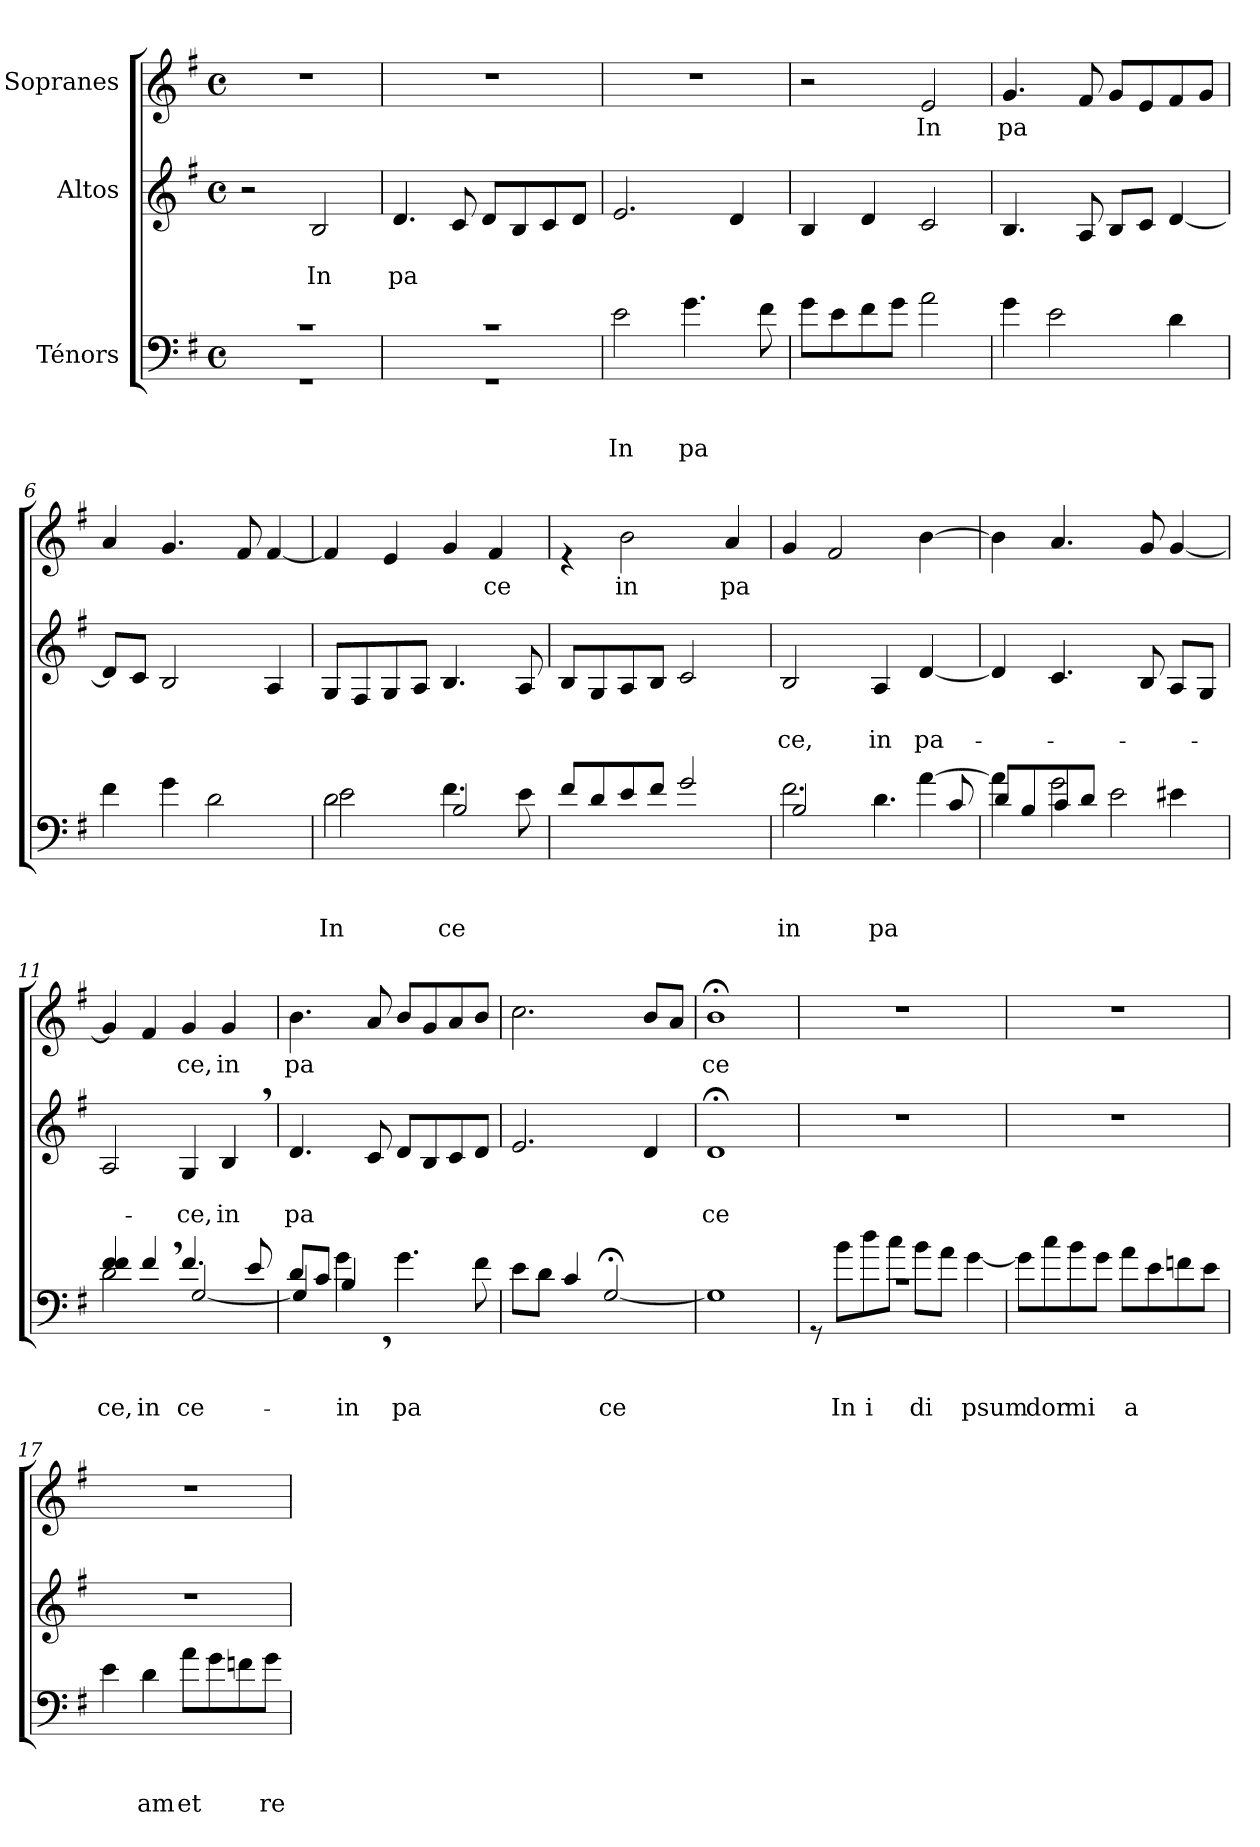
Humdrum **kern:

**kern	**text	**text	**text	**kern	**text	**text	**kern	**text
*part3	*part3	*part3	*part3	*part2	*part2	*part2	*part1	*part1
*staff3	*staff3	*staff3	*staff3	*staff2	*staff2	*staff2	*staff1	*staff1
*I"Ténors	*	*	*	*I"Altos	*	*	*I"Sopranes	*
*clefF4	*	*	*	*clefG2	*	*	*clefG2	*
*ITrd7c12	*	*	*	*	*	*	*	*
*k[f#]	*	*	*	*k[f#]	*	*	*k[f#]	*
*G:	*	*	*	*G:	*	*	*G:	*
*M4/4	*	*	*	*M4/4	*	*	*M4/4	*
*met(c)	*	*	*	*met(c)	*	*	*met(c)	*
=1	=1	=1	=1	=1	=1	=1	=1	=1
*^	*	*	*	*	*	*	*	*
1rc	1r	.	.	.	2r	.	.	1r	.
!	!	!	!	!	!	!	!LO:LY:b	!	!
.	.	.	.	.	2B/	.	In	.	.
=2	=2	=2	=2	=2	=2	=2	=2	=2	=2
!	!	!	!	!	!	!	!LO:LY:b	!	!
1rc	1r	.	.	.	4.d/	.	pa	1r	.
.	.	.	.	.	8c/	.	.	.	.
.	.	.	.	.	8d/L	.	.	.	.
.	.	.	.	.	8B/	.	.	.	.
.	.	.	.	.	8c/	.	.	.	.
.	.	.	.	.	8d/J	.	.	.	.
*v	*v	*	*	*	*	*	*	*	*
=3	=3	=3	=3	=3	=3	=3	=3	=3
!	!	!	!LO:LY:b	!	!	!	!	!
2E\	.	.	In	2.e/	.	.	1r	.
!	!	!	!LO:LY:b	!	!	!	!	!
4.G\	.	.	pa	.	.	.	.	.
.	.	.	.	4d/	.	.	.	.
8F#\	.	.	.	.	.	.	.	.
=4	=4	=4	=4	=4	=4	=4	=4	=4
8G\L	.	.	.	4B/	.	.	2r	.
8E\	.	.	.	.	.	.	.	.
8F#\	.	.	.	4d/	.	.	.	.
8G\J	.	.	.	.	.	.	.	.
!	!	!	!	!	!	!	!	!LO:LY:b
2A\	.	.	.	2c/	.	.	2e/	In
=5	=5	=5	=5	=5	=5	=5	=5	=5
!	!	!	!	!	!	!	!	!LO:LY:b
4G\	.	.	.	4.B/	.	.	4.g/	pa
2E\	.	.	.	.	.	.	.	.
.	.	.	.	8A/	.	.	8f#/	.
.	.	.	.	8B/L	.	.	8g/L	.
.	.	.	.	8c/J	.	.	8e/	.
4D\	.	.	.	[<4d/	.	.	8f#/	.
.	.	.	.	.	.	.	8g/J	.
=6	=6	=6	=6	=6	=6	=6	=6	=6
4F#\	.	.	.	8d/L]	.	.	4a/	.
.	.	.	.	8c/J	.	.	.	.
4G\	.	.	.	2B/	.	.	4.g/	.
2D\	.	.	.	.	.	.	.	.
.	.	.	.	.	.	.	8f#/	.
.	.	.	.	4A/	.	.	[<4f#/	.
!!LO:LB:g=z
=7	=7	=7	=7	=7	=7	=7	=7	=7
!	!	!	!LO:LY:b	!	!	!	!	!
*^	*	*	*	*	*	*	*	*
2D\	2E\	.	.	In	8G/L	.	.	4f#/]	.
.	.	.	.	.	8F#/	.	.	.	.
.	.	.	.	.	8G/	.	.	4e/	.
.	.	.	.	.	8A/J	.	.	.	.
!	!	!	!	!LO:LY:b	!	!	!	!	!
!	!	!	!	!LO:LY:b	!	!	!	!	!
4.F#\	2BB/	.	.	ce	4.B/	.	.	4g/	.
!	!	!	!	!	!	!	!	!	!LO:LY:b
.	.	.	.	.	.	.	.	4f#/	ce
8E\	.	.	.	.	8A/	.	.	.	.
*v	*v	*	*	*	*	*	*	*	*
=8	=8	=8	=8	=8	=8	=8	=8	=8
8F#/L	.	.	.	8B/L	.	.	4re	.
8D/	.	.	.	8G/	.	.	.	.
!	!	!	!	!	!	!	!	!LO:LY:b
8E/	.	.	.	8A/	.	.	2b\	in
8F#/J	.	.	.	8B/J	.	.	.	.
2G/	.	.	.	2c/	.	.	.	.
!	!	!	!	!	!	!	!	!LO:LY:b
.	.	.	.	.	.	.	4a/	pa
=9	=9	=9	=9	=9	=9	=9	=9	=9
*^	*	*	*	*	*	*	*	*
!	!	!	!	!LO:LY:b	!	!	!LO:LY:b	!	!
2.F#\	2BB/	.	.	in	2B/	.	ce,	4g/	.
.	.	.	.	.	.	.	.	2f#/	.
!	!	!	!	!LO:LY:b	!	!	!LO:LY:b	!	!
.	4.D\	.	.	pa	4A/	.	in	.	.
!	!	!	!	!	!	!	!LO:LY:b	!	!
[>4A\	.	.	.	.	[<4d/	.	pa-	[>4b\	.
.	8C/	.	.	.	.	.	.	.	.
=10	=10	=10	=10	=10	=10	=10	=10	=10	=10
4A\]	8D/L	.	.	.	4d/]	.	.	4b\]	.
.	8BB/	.	.	.	.	.	.	.	.
2G\	8C/	.	.	.	4.c/	.	.	4.a/	.
.	8D/J	.	.	.	.	.	.	.	.
.	2E\	.	.	.	.	.	.	.	.
.	.	.	.	.	8B/	.	.	8g/	.
4E#X\	.	.	.	.	8A/L	.	.	[<4g/	.
.	.	.	.	.	8G/J	.	.	.	.
=11	=11	=11	=11	=11	=11	=11	=11	=11	=11
!	!	!	!	!LO:LY:b	!	!	!	!	!
4F#/ 4F#/	2D\	.	.	ce,	2A/	.	.	4g/]	.
!	!	!	!	!LO:LY:b	!	!	!	!	!
4F#,</	.	.	.	in	.	.	.	4f#/	.
!	!	!	!	!LO:LY:b	!	!	!	!	!
!	!	!	!	!LO:LY:b	!	!	!LO:LY:b	!	!LO:LY:b
4.F#/	[<2GG/	.	.	ce-	4G/	.	-ce,	4g/	ce,
!	!	!	!	!	!	!	!LO:LY:b	!	!LO:LY:b
.	.	.	.	.	4B,</	.	in	4g/	in
8E/	.	.	.	.	.	.	.	.	.
=12	=12	=12	=12	=12	=12	=12	=12	=12	=12
!	!	!	!	!	!	!	!LO:LY:b	!	!LO:LY:b
8D/L	4GG/]	.	.	.	4.d/	.	pa	4.b\	pa
8C/J	.	.	.	.	.	.	.	.	.
!	!	!	!	!LO:LY:b	!	!	!	!	!
!	!	!	!	!LO:LY:b	!	!	!	!	!
4BB/	4G,<\	.	.	in	.	.	.	.	.
.	.	.	.	.	8c/	.	.	8a/	.
!	!	!	!	!LO:LY:b	!	!	!	!	!
2ryy	4.G\	.	.	pa	8d/L	.	.	8b/L	.
.	.	.	.	.	8B/	.	.	8g/	.
.	.	.	.	.	8c/	.	.	8a/	.
.	8F#\	.	.	.	8d/J	.	.	8b/J	.
*v	*v	*	*	*	*	*	*	*	*
!!LO:LB:g=z
=13	=13	=13	=13	=13	=13	=13	=13	=13
8E\L	.	.	.	2.e/	.	.	2.cc\	.
8D\J	.	.	.	.	.	.	.	.
4C/	.	.	.	.	.	.	.	.
!	!	!	!LO:LY:b	!	!	!	!	!
[<2GG;/	.	.	ce	.	.	.	.	.
.	.	.	.	4d/	.	.	8b/L	.
.	.	.	.	.	.	.	8a/J	.
=14	=14	=14	=14	=14	=14	=14	=14	=14
!	!	!	!	!	!	!LO:LY:b	!	!LO:LY:b
1GG]	.	.	.	1d;	.	ce	1b;<	ce
=15	=15	=15	=15	=15	=15	=15	=15	=15
*^	*	*	*	*	*	*	*	*
1rc	8rGG	.	.	.	1r	.	.	1r	.
!	!	!	!	!LO:LY:b	!	!	!	!	!
.	8B\L	.	.	In	.	.	.	.	.
!	!	!	!	!LO:LY:b	!	!	!	!	!
.	8d\	.	.	i	.	.	.	.	.
.	8c\J	.	.	.	.	.	.	.	.
!	!	!	!	!LO:LY:b	!	!	!	!	!
.	8B\L	.	.	di	.	.	.	.	.
.	8A\J	.	.	.	.	.	.	.	.
!	!	!	!	!LO:LY:b	!	!	!	!	!
.	[>4G\	.	.	psum	.	.	.	.	.
*v	*v	*	*	*	*	*	*	*	*
=16	=16	=16	=16	=16	=16	=16	=16	=16
8G\L]	.	.	.	1r	.	.	1r	.
!	!	!	!LO:LY:b	!	!	!	!	!
8c\	.	.	dor	.	.	.	.	.
!	!	!	!LO:LY:b	!	!	!	!	!
8B\	.	.	mi	.	.	.	.	.
8G\J	.	.	.	.	.	.	.	.
!	!	!	!LO:LY:b	!	!	!	!	!
8A\L	.	.	a	.	.	.	.	.
8E\	.	.	.	.	.	.	.	.
8Fn\	.	.	.	.	.	.	.	.
8E\J	.	.	.	.	.	.	.	.
=17	=17	=17	=17	=17	=17	=17	=17	=17
4E\	.	.	.	1r	.	.	1r	.
!	!	!	!LO:LY:b	!	!	!	!	!
4D\	.	.	am	.	.	.	.	.
!	!	!	!LO:LY:b	!	!	!	!	!
8A\L	.	.	et	.	.	.	.	.
8G\	.	.	.	.	.	.	.	.
8Fn\	.	.	.	.	.	.	.	.
!	!	!	!LO:LY:b	!	!	!	!	!
8G\J	.	.	re	.	.	.	.	.
=	=	=	=	=	=	=	=	=
*-	*-	*-	*-	*-	*-	*-	*-	*-
